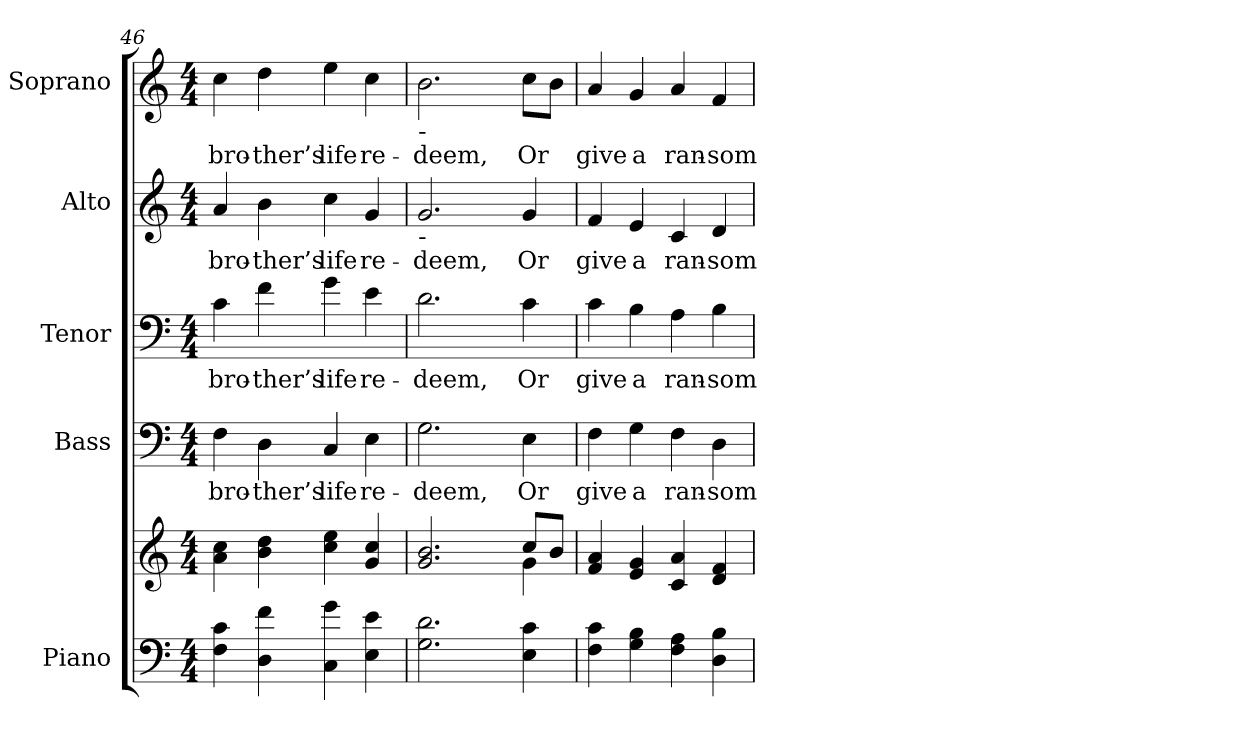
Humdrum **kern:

**kern	**kern	**kern	**text	**kern	**text	**kern	**text	**kern	**text
*part5	*part5	*part4	*part4	*part3	*part3	*part2	*part2	*part1	*part1
*staff6	*staff5	*staff4	*staff4	*staff3	*staff3	*staff2	*staff2	*staff1	*staff1
*I"Piano	*	*I"Bass	*	*I"Tenor	*	*I"Alto	*	*I"Soprano	*
*I'Pno.	*	*I'B.	*	*I'T.	*	*I'A.	*	*I'S.	*
*clefF4	*clefG2	*clefF4	*	*clefF4	*	*clefG2	*	*clefG2	*
*k[]	*k[]	*k[]	*	*k[]	*	*k[]	*	*k[]	*
*C:	*C:	*C:	*	*C:	*	*C:	*	*C:	*
*M4/4	*M4/4	*M4/4	*	*M4/4	*	*M4/4	*	*M4/4	*
=46	=46	=46	=46	=46	=46	=46	=46	=46	=46
!	!	!	!LO:LY:b:color=#000000	!	!	!	!	!	!
!	!	!	!	!	!LO:LY:b:color=#000000	!	!	!	!
!	!	!	!	!	!	!	!LO:LY:b:color=#000000	!	!
!	!	!	!	!	!	!	!	!	!LO:LY:b:color=#000000
4Fi\ 4ci	4ai\ 4cci	4Fi\	bro-	4ci\	bro-	4ai/	bro-	4cci\	bro-
!	!	!	!LO:LY:b:color=#000000	!	!	!	!	!	!
!	!	!	!	!	!LO:LY:b:color=#000000	!	!	!	!
!	!	!	!	!	!	!	!LO:LY:b:color=#000000	!	!
!	!	!	!	!	!	!	!	!	!LO:LY:b:color=#000000
4Di\ 4fi	4bi\ 4ddi	4Di\	-ther’s	4fi\	-ther’s	4bi\	-ther’s	4ddi\	-ther’s
!	!	!	!LO:LY:b:color=#000000	!	!	!	!	!	!
!	!	!	!	!	!LO:LY:b:color=#000000	!	!	!	!
!	!	!	!	!	!	!	!LO:LY:b:color=#000000	!	!
!	!	!	!	!	!	!	!	!	!LO:LY:b:color=#000000
4Ci\ 4gi	4cci\ 4eei	4Ci/	life	4gi\	life	4cci\	life	4eei\	life
!	!	!	!LO:LY:b:color=#000000	!	!	!	!	!	!
!	!	!	!	!	!LO:LY:b:color=#000000	!	!	!	!
!	!	!	!	!	!	!	!LO:LY:b:color=#000000	!	!
!	!	!	!	!	!	!	!	!	!LO:LY:b:color=#000000
4Ei\ 4ei	4gi/ 4cci	4Ei\	re-	4ei\	re-	4gi/	re-	4cci\	re-
!!LO:PB:g=z
=47	=47	=47	=47	=47	=47	=47	=47	=47	=47
*	*^	*	*	*	*	*	*	*	*
!	!	!	!	!LO:LY:b:color=#000000	!	!	!	!	!	!
!	!	!	!	!	!	!LO:LY:b:color=#000000	!	!	!	!
!	!	!	!	!	!	!	!	!LO:LY:b:color=#000000	!	!
!	!	!	!	!	!	!	!	!	!LO:TX:b:t=-	!
!	!	!	!	!	!	!	!LO:TX:b:t=-	!	!	!
!	!	!	!	!	!	!	!	!	!	!LO:LY:b:color=#000000
2.Gi\ 2.di	2.gi/ 2.bi	2ryy	2.Gi\	-deem,	2.di\	-deem,	2.gi/	-deem,	2.bi\	-deem,
.	.	4ryy	.	.	.	.	.	.	.	.
!	!	!	!	!LO:LY:b:color=#000000	!	!	!	!	!	!
!	!	!	!	!	!	!LO:LY:b:color=#000000	!	!	!	!
!	!	!	!	!	!	!	!	!LO:LY:b:color=#000000	!	!
!	!	!	!	!	!	!	!	!	!	!LO:LY:b:color=#000000
4Ei\ 4ci	8cci/L	4gi\	4Ei\	Or	4ci\	Or	4gi/	Or	8cci\L	Or
.	8bi/J	.	.	.	.	.	.	.	8bi\J	.
*	*v	*v	*	*	*	*	*	*	*	*
=48	=48	=48	=48	=48	=48	=48	=48	=48	=48
!	!	!	!LO:LY:b:color=#000000	!	!	!	!	!	!
!	!	!	!	!	!LO:LY:b:color=#000000	!	!	!	!
!	!	!	!	!	!	!	!LO:LY:b:color=#000000	!	!
!	!	!	!	!	!	!	!	!	!LO:LY:b:color=#000000
4Fi\ 4ci	4fi/ 4ai	4Fi\	give	4ci\	give	4fi/	give	4ai/	give
!	!	!	!LO:LY:b:color=#000000	!	!	!	!	!	!
!	!	!	!	!	!LO:LY:b:color=#000000	!	!	!	!
!	!	!	!	!	!	!	!LO:LY:b:color=#000000	!	!
!	!	!	!	!	!	!	!	!	!LO:LY:b:color=#000000
4Gi\ 4Bi	4ei/ 4gi	4Gi\	a	4Bi\	a	4ei/	a	4gi/	a
!	!	!	!LO:LY:b:color=#000000	!	!	!	!	!	!
!	!	!	!	!	!LO:LY:b:color=#000000	!	!	!	!
!	!	!	!	!	!	!	!LO:LY:b:color=#000000	!	!
!	!	!	!	!	!	!	!	!	!LO:LY:b:color=#000000
4Fi\ 4Ai	4ci/ 4ai	4Fi\	ran-	4Ai\	ran-	4ci/	ran-	4ai/	ran-
!	!	!	!LO:LY:b:color=#000000	!	!	!	!	!	!
!	!	!	!	!	!LO:LY:b:color=#000000	!	!	!	!
!	!	!	!	!	!	!	!LO:LY:b:color=#000000	!	!
!	!	!	!	!	!	!	!	!	!LO:LY:b:color=#000000
4Di\ 4Bi	4di/ 4fi	4Di\	-som	4Bi\	-som	4di/	-som	4fi/	-som
=	=	=	=	=	=	=	=	=	=
*-	*-	*-	*-	*-	*-	*-	*-	*-	*-
